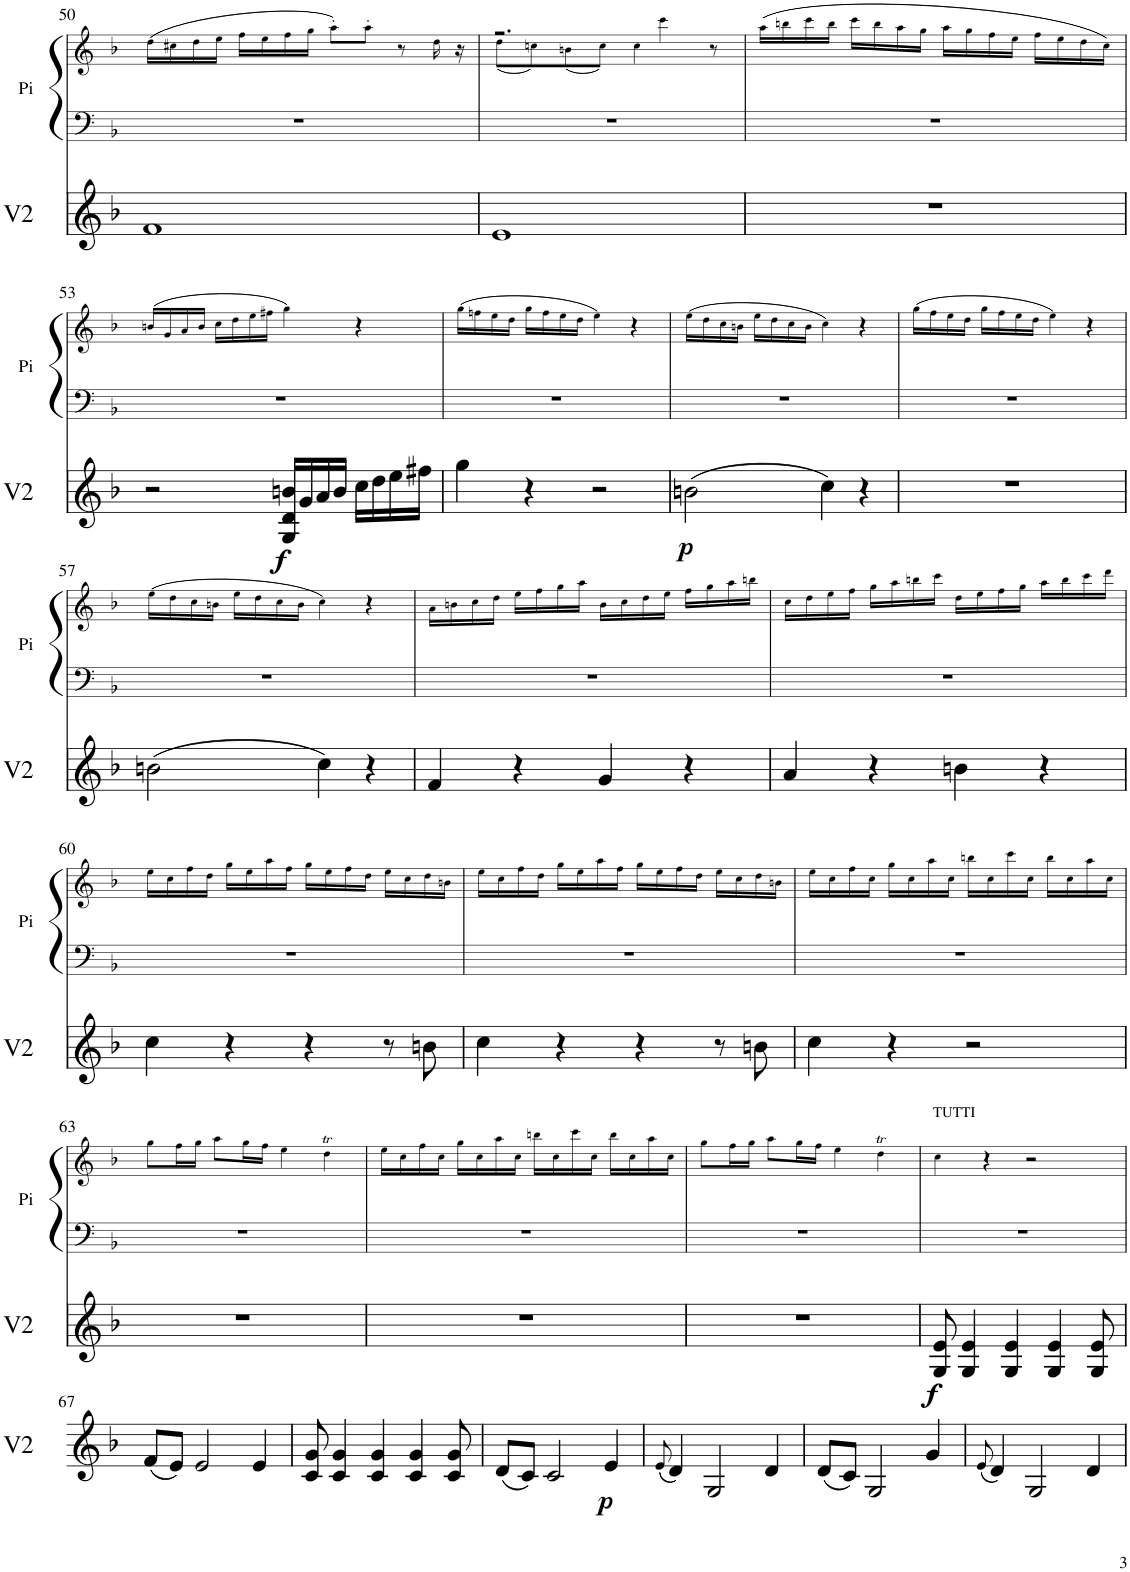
**kern	**dynam	**kern
*part2	*part2	*part1
*staff2	*staff2	*staff1
*I"V2	*	*I"Pi
*I'V2	*	*I'Pi
!!LO:PB:g=z
*clefG2	*	*clefG2
*k[b-]	*	*k[b-]
*M4/4	*	*M4/4
*met(c)	*	*met(c)
=50	=50	=50
1f	.	(16dd!\LL
.	.	16cc#X!\
.	.	16dd!\
.	.	16ee!\JJ
.	.	16ff!\LL
.	.	16ee!\
.	.	16ff!\
.	.	16gg!\JJ
.	.	8aa'!\L)
.	.	8aa'!\J
.	.	8r
.	.	16dd!\
.	.	16r
=51	=51	=51
!	!	!LO:N:vis=2.
*	*	*^
1e	.	8%5r	(8dd!\L
.	.	.	8ccn!\)
.	.	.	(8bn!\
.	.	.	8cc!\J)
.	.	.	4cc!\
.	.	4ccc!\	.
.	.	.	4ryy
.	.	8r	.
*	*	*v	*v
=52	=52	=52
1r	.	(16aa!\LL
.	.	16bbn!\
.	.	16ccc!\
.	.	16bb!\JJ
.	.	16ccc!\LL
.	.	16bb!\
.	.	16aa!\
.	.	16gg!\JJ
.	.	16aa!\LL
.	.	16gg!\
.	.	16ff!\
.	.	16ee!\JJ
.	.	16ff!\LL
.	.	16ee!\
.	.	16dd!\
.	.	16cc!\JJ)
!!LO:LB:g=z
=53	=53	=53
2r	.	(16bn!/LL
.	.	16g!/
.	.	16a!/
.	.	16b!/JJ
.	.	16cc!\LL
.	.	16dd!\
.	.	16ee!\
.	.	16ff#X!\JJ
!	!LO:DY:b	!
16G/ 16d/ 16bn/LL	f	4gg!\)
16g/	.	.
16a/	.	.
16b/JJ	.	.
16cc\LL	.	4r
16dd\	.	.
16ee\	.	.
16ff#X\JJ	.	.
=54	=54	=54
4gg\	.	(16gg!\LL
.	.	16ffn!\
.	.	16ee!\
.	.	16dd!\JJ
4r	.	16gg!\LL
.	.	16ff!\
.	.	16ee!\
.	.	16dd!\JJ
2r	.	4ee!\)
.	.	4r
=55	=55	=55
!	!LO:DY:b	!
(2bn\	p	(16ee!\LL
.	.	16dd!\
.	.	16cc!\
.	.	16bn!\JJ
.	.	16ee!\LL
.	.	16dd!\
.	.	16cc!\
.	.	16b!\JJ
4cc\)	.	4cc!\)
4r	.	4r
=56	=56	=56
1r	.	(16gg!\LL
.	.	16ff!\
.	.	16ee!\
.	.	16dd!\JJ
.	.	16gg!\LL
.	.	16ff!\
.	.	16ee!\
.	.	16dd!\JJ
.	.	4ee!\)
.	.	4r
!!LO:LB:g=z
=57	=57	=57
(2bn\	.	(16ee!\LL
.	.	16dd!\
.	.	16cc!\
.	.	16bn!\JJ
.	.	16ee!\LL
.	.	16dd!\
.	.	16cc!\
.	.	16b!\JJ
4cc\)	.	4cc!\)
4r	.	4r
=58	=58	=58
4f/	.	16a!\LL
.	.	16bn!\
.	.	16cc!\
.	.	16dd!\JJ
4r	.	16ee!\LL
.	.	16ff!\
.	.	16gg!\
.	.	16aa!\JJ
4g/	.	16b!\LL
.	.	16cc!\
.	.	16dd!\
.	.	16ee!\JJ
4r	.	16ff!\LL
.	.	16gg!\
.	.	16aa!\
.	.	16bbn!\JJ
=59	=59	=59
4a/	.	16cc!\LL
.	.	16dd!\
.	.	16ee!\
.	.	16ff!\JJ
4r	.	16gg!\LL
.	.	16aa!\
.	.	16bbn!\
.	.	16ccc!\JJ
4bn\	.	16dd!\LL
.	.	16ee!\
.	.	16ff!\
.	.	16gg!\JJ
4r	.	16aa!\LL
.	.	16bb!\
.	.	16ccc!\
.	.	16ddd!\JJ
!!LO:LB:g=z
=60	=60	=60
4cc\	.	16ee!\LL
.	.	16cc!\
.	.	16ff!\
.	.	16dd!\JJ
4r	.	16gg!\LL
.	.	16ee!\
.	.	16aa!\
.	.	16ff!\JJ
4r	.	16gg!\LL
.	.	16ee!\
.	.	16ff!\
.	.	16dd!\JJ
8r	.	16ee!\LL
.	.	16cc!\
8bn\	.	16dd!\
.	.	16bn!\JJ
=61	=61	=61
4cc\	.	16ee!\LL
.	.	16cc!\
.	.	16ff!\
.	.	16dd!\JJ
4r	.	16gg!\LL
.	.	16ee!\
.	.	16aa!\
.	.	16ff!\JJ
4r	.	16gg!\LL
.	.	16ee!\
.	.	16ff!\
.	.	16dd!\JJ
8r	.	16ee!\LL
.	.	16cc!\
8bn\	.	16dd!\
.	.	16bn!\JJ
=62	=62	=62
4cc\	.	16ee!\LL
.	.	16cc!\
.	.	16ff!\
.	.	16cc!\JJ
4r	.	16gg!\LL
.	.	16cc!\
.	.	16aa!\
.	.	16cc!\JJ
2r	.	16bbn!\LL
.	.	16cc!\
.	.	16ccc!\
.	.	16cc!\JJ
.	.	16bb!\LL
.	.	16cc!\
.	.	16aa!\
.	.	16cc!\JJ
!!LO:LB:g=z
=63	=63	=63
1r	.	8gg!\L
.	.	16ff!\L
.	.	16gg!\JJ
.	.	8aa!\L
.	.	16gg!\L
.	.	16ff!\JJ
.	.	4ee!\
.	.	4ddT!\
=64	=64	=64
1r	.	16ee!\LL
.	.	16cc!\
.	.	16ff!\
.	.	16cc!\JJ
.	.	16gg!\LL
.	.	16cc!\
.	.	16aa!\
.	.	16cc!\JJ
.	.	16bbn!\LL
.	.	16cc!\
.	.	16ccc!\
.	.	16cc!\JJ
.	.	16bb!\LL
.	.	16cc!\
.	.	16aa!\
.	.	16cc!\JJ
=65	=65	=65
1r	.	8gg!\L
.	.	16ff!\L
.	.	16gg!\JJ
.	.	8aa!\L
.	.	16gg!\L
.	.	16ff!\JJ
.	.	4ee!\
.	.	4ddT!\
=66	=66	=66
!	!	!LO:TX:a:t=TUTTI
!	!LO:DY:b	!
8G/ 8e/	f	4cc!\
4G/ 4e/	.	.
.	.	4r
4G/ 4e/	.	.
.	.	2r
4G/ 4e/	.	.
8G/ 8e/	.	.
!!LO:LB:g=z
=67	=67	=67
(8f/L	.	1r
8e/J)	.	.
2e/	.	.
4e/	.	.
=68	=68	=68
8c/ 8g/	.	1r
4c/ 4g/	.	.
4c/ 4g/	.	.
4c/ 4g/	.	.
8c/ 8g/	.	.
=69	=69	=69
(8d/L	.	1r
8c/J)	.	.
2c/	.	.
!	!LO:DY:b	!
4e/	p	.
=70	=70	=70
(8qe/	.	.
4d/)	.	1r
2G/	.	.
4d/	.	.
=71	=71	=71
(8d/L	.	1r
8c/J)	.	.
2G/	.	.
4g/	.	.
=72	=72	=72
(8qe/	.	.
4d/)	.	1r
2G/	.	.
4d/	.	.
=	=	=
*-	*-	*-
